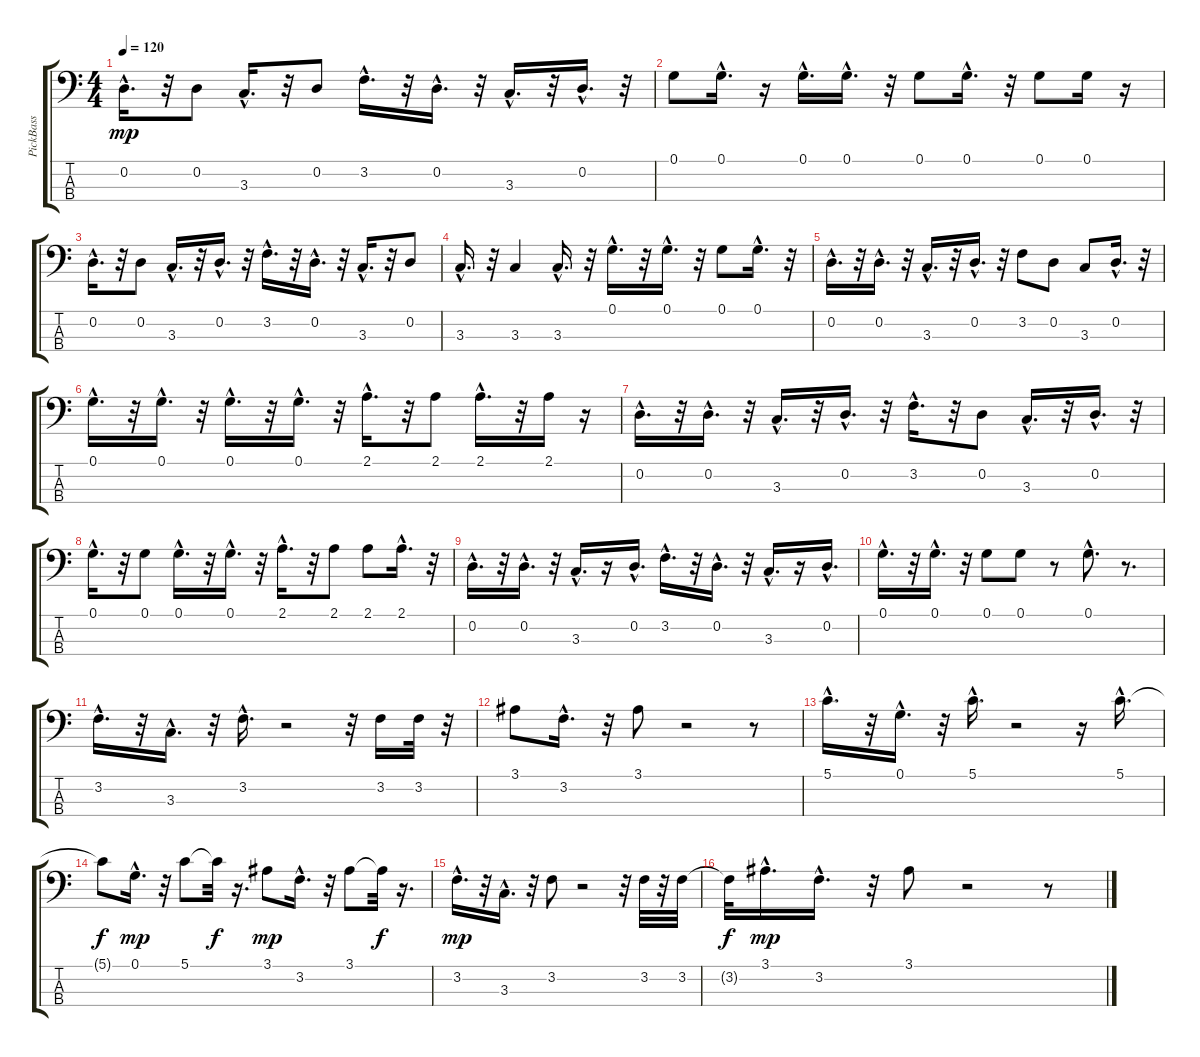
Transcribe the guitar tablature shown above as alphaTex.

\track ("PickBass" "PickBass") {instrument electricbasspick}
\staff {score tabs}
\tuning (G2 D2 A1 E1) {hide}
\ts (4 4)
\tempo 120
\clef f4
\ks c
0.2{hac}.16{d dy mp} r.32 0.2.8 3.3{hac}.16{d} r.32 0.2.8 3.2{hac}.16{d} r.32 0.2{hac}.16{d} r.32 3.3{hac}.16{d} r.32 0.2{hac}.16{d} r.32 |
0.1.8 0.1{hac}.16{d} r.16 0.1{hac}.16{d} 0.1{hac}.16{d} r.32 0.1.8 0.1{hac}.16{d} r.32 0.1.8 0.1.16 r.16 |
0.2{hac}.16{d} r.32 0.2.8 3.3{hac}.16{d} r.32 0.2{hac}.16{d} r.32 3.2{hac}.16{d} r.32 0.2{hac}.16{d} r.32 3.3{hac}.16{d} r.32 0.2.8 |
3.3{hac}.16{d} r.32 3.3.4 3.3{hac}.16{d} r.32 0.1{hac}.16{d} r.32 0.1{hac}.16{d} r.32 0.1.8 0.1{hac}.16{d} r.32 |
0.2{hac}.16{d} r.32 0.2{hac}.16{d} r.32 3.3{hac}.16{d} r.32 0.2{hac}.16{d} r.32 3.2.8 0.2.8 3.3.8 0.2{hac}.16{d} r.32 |
0.1{hac}.16{d} r.32 0.1{hac}.16{d} r.32 0.1{hac}.16{d} r.32 0.1{hac}.16{d} r.32 2.1{hac}.16{d} r.32 2.1.8 2.1{hac}.16{d} r.32 2.1.16 r.16 |
0.2{hac}.16{d} r.32 0.2{hac}.16{d} r.32 3.3{hac}.16{d} r.32 0.2{hac}.16{d} r.32 3.2{hac}.16{d} r.32 0.2.8 3.3{hac}.16{d} r.32 0.2{hac}.16{d} r.32 |
0.1{hac}.16{d} r.32 0.1.8 0.1{hac}.16{d} r.32 0.1{hac}.16{d} r.32 2.1{hac}.16{d} r.32 2.1.8 2.1.8 2.1{hac}.16{d} r.32 |
0.2{hac}.16{d} r.32 0.2{hac}.16{d} r.32 3.3{hac}.16{d} r.16 0.2{hac}.16{d} 3.2{hac}.16{d} r.32 0.2{hac}.16{d} r.32 3.3{hac}.16{d} r.16 0.2{hac}.16{d} |
0.1{hac}.16{d} r.32 0.1{hac}.16{d} r.32 0.1.8 0.1.8 r.8 0.1{hac}.8{d} r.8{d} |
3.2{hac}.16{d} r.32 3.3{hac}.16{d} r.32 3.2{hac}.16{d} r.2 r.32 3.2.16 3.2.32 r.32 |
3.1.8 3.2{hac}.16{d} r.32 3.1.8 r.2 r.8 |
5.1{hac}.16{d} r.32 0.1{hac}.16{d} r.32 5.1{hac}.16{d} r.2 r.16 5.1{hac}.16{d} |
5.1{t}.8{dy f} 0.1{hac}.16{d dy mp} r.32 5.1.8 5.1{t}.32{dy f} r.16{d} 3.1.8{dy mp} 3.2{hac}.16{d} r.32 3.1.8 3.1{t}.32{dy f} r.16{d} |
3.2{hac}.16{d dy mp} r.32 3.3{hac}.16{d} r.32 3.2.8 r.2 r.32 3.2.32 r.32 3.2.32 |
3.2{t}.32{dy f} 3.1{hac}.16{d dy mp} 3.2{hac}.16{d} r.32 3.1.8 r.2 r.8
